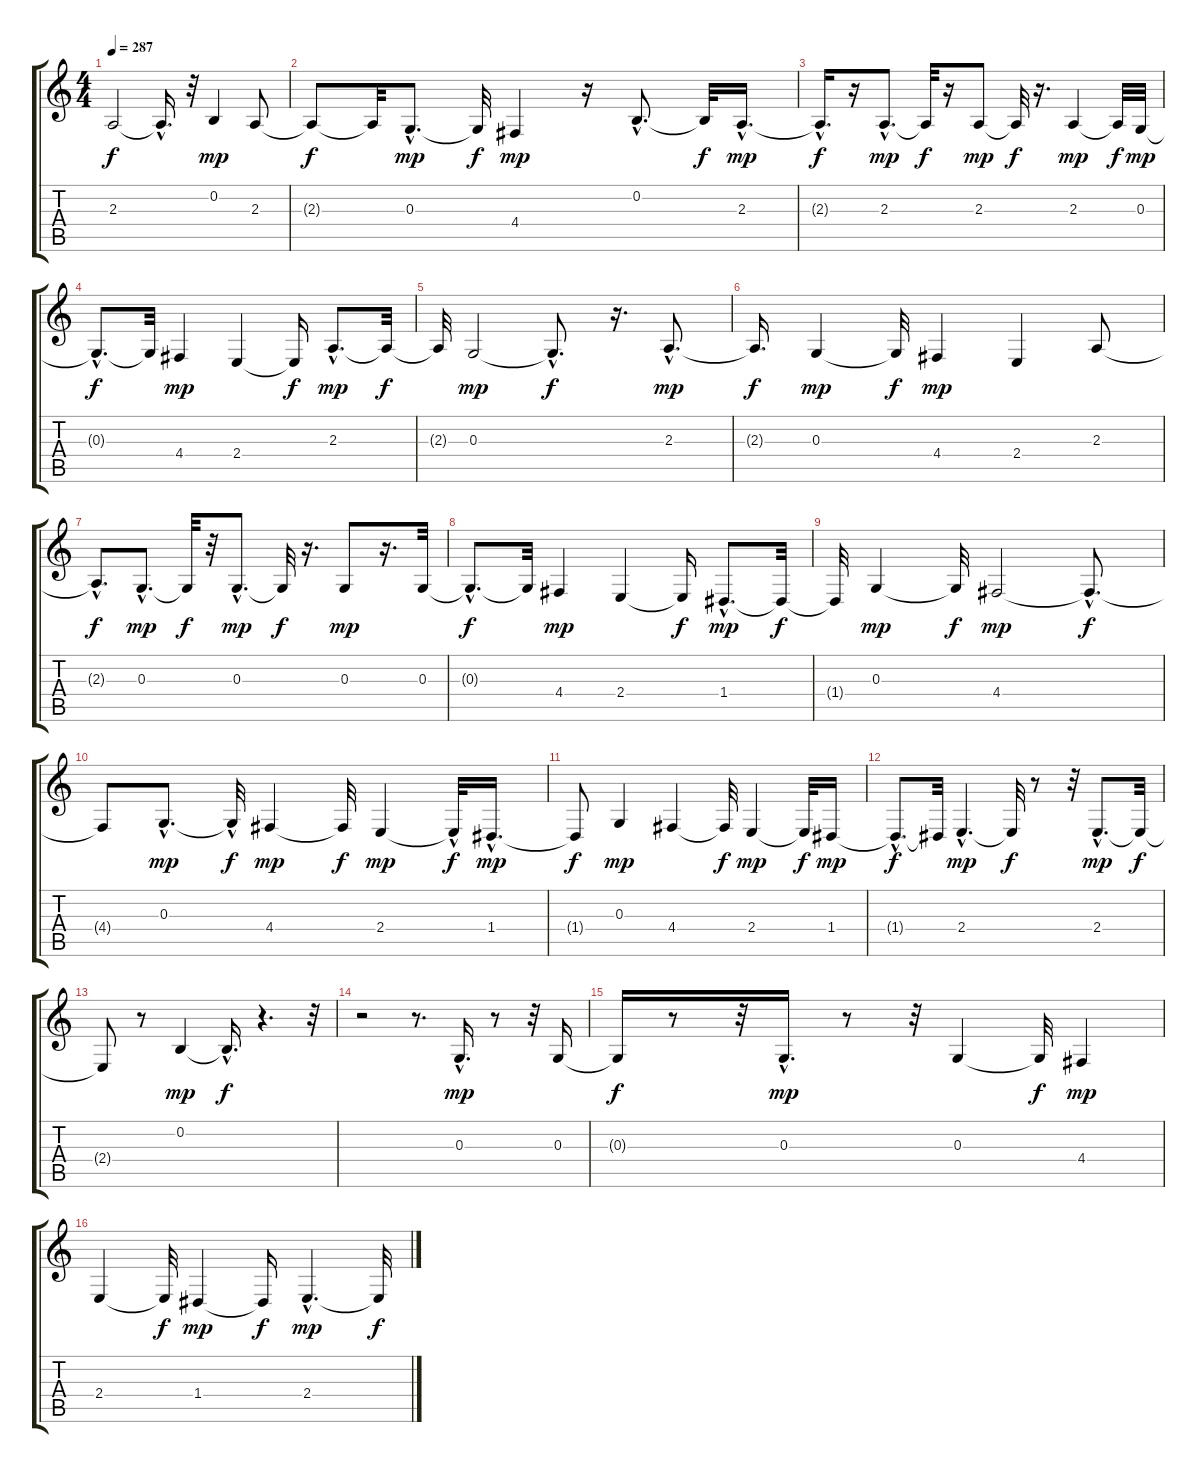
\track "" {instrument tangoaccordion}
\staff {score tabs}
\tuning (E4 B3 G3 D3 A2 E2) {hide}
\ts (4 4)
\tempo 287
\clef g2
\ks c
2.3{t}.2{dy f} 2.3{hac t}.16{d} r.32 0.2.4{dy mp} 2.3.8 |
2.3{t}.8{dy f} 2.3{t}.32 0.3{hac}.8{d dy mp} 0.3{t}.32{dy f} 4.4.4{dy mp} r.16 0.2{hac}.8{d} 0.2{t}.32{dy f} 2.3{hac}.16{d dy mp} |
2.3{hac t}.16{d dy f} r.16 2.3{hac}.8{d dy mp} 2.3{t}.32{dy f} r.16 2.3.8{dy mp} 2.3{t}.32{dy f} r.16{d} 2.3.4{dy mp} 2.3{t}.32{dy f} 0.3.32{dy mp} |
0.3{hac t}.8{d dy f} 0.3{t}.32 4.4.4{dy mp} 2.4.4 2.4{t}.16{dy f} 2.3{hac}.8{d dy mp} 2.3{t}.32{dy f} |
2.3{t}.32 0.3.2{dy mp} 0.3{hac t}.8{d dy f} r.16{d} 2.3{hac}.8{d dy mp} |
2.3{t}.16{d dy f} 0.3.4{dy mp} 0.3{t}.32{dy f} 4.4.4{dy mp} 2.4.4 2.3.8 |
2.3{hac t}.8{d dy f} 0.3{hac}.8{d dy mp} 0.3{t}.32{dy f} r.32 0.3{hac}.8{d dy mp} 0.3{t}.32{dy f} r.16{d} 0.3.8{dy mp} r.16{d} 0.3.32 |
0.3{hac t}.8{d dy f} 0.3{t}.32 4.4.4{dy mp} 2.4.4 2.4{t}.16{dy f} 1.4{hac}.8{d dy mp} 1.4{t}.32{dy f} |
1.4{t}.32 0.3.4{dy mp} 0.3{t}.32{dy f} 4.4.2{dy mp} 4.4{hac t}.8{d dy f} |
4.4{t}.8 0.3{hac}.8{d dy mp} 0.3{hac t}.32{dy f} 4.4.4{dy mp} 4.4{t}.32{dy f} 2.4.4{dy mp} 2.4{hac t}.32{dy f} 1.4{hac}.16{d dy mp} |
1.4{t}.8{dy f} 0.3.4{dy mp} 4.4.4 4.4{t}.32{dy f} 2.4.4{dy mp} 2.4{t}.32{dy f} 1.4.16{dy mp} |
1.4{hac t}.8{d dy f} 1.4{t}.32 2.4{hac}.4{d dy mp} 2.4{t}.32{dy f} r.8 r.32 2.4{hac}.8{d dy mp} 2.4{t}.32{dy f} |
2.4{t}.8 r.8 0.2.4{dy mp} 0.2{hac t}.16{d dy f} r.4{d} r.32 |
r.2 r.8{d} 0.3{hac}.16{d dy mp} r.8 r.32 0.3.16 |
0.3{t}.16{dy f} r.8 r.32 0.3{hac}.16{d dy mp} r.8 r.32 0.3.4 0.3{t}.32{dy f} 4.4.4{dy mp} |
2.4.4 2.4{t}.32{dy f} 1.4.4{dy mp} 1.4{t}.16{dy f} 2.4{hac}.4{d dy mp} 2.4{t}.32{dy f}
